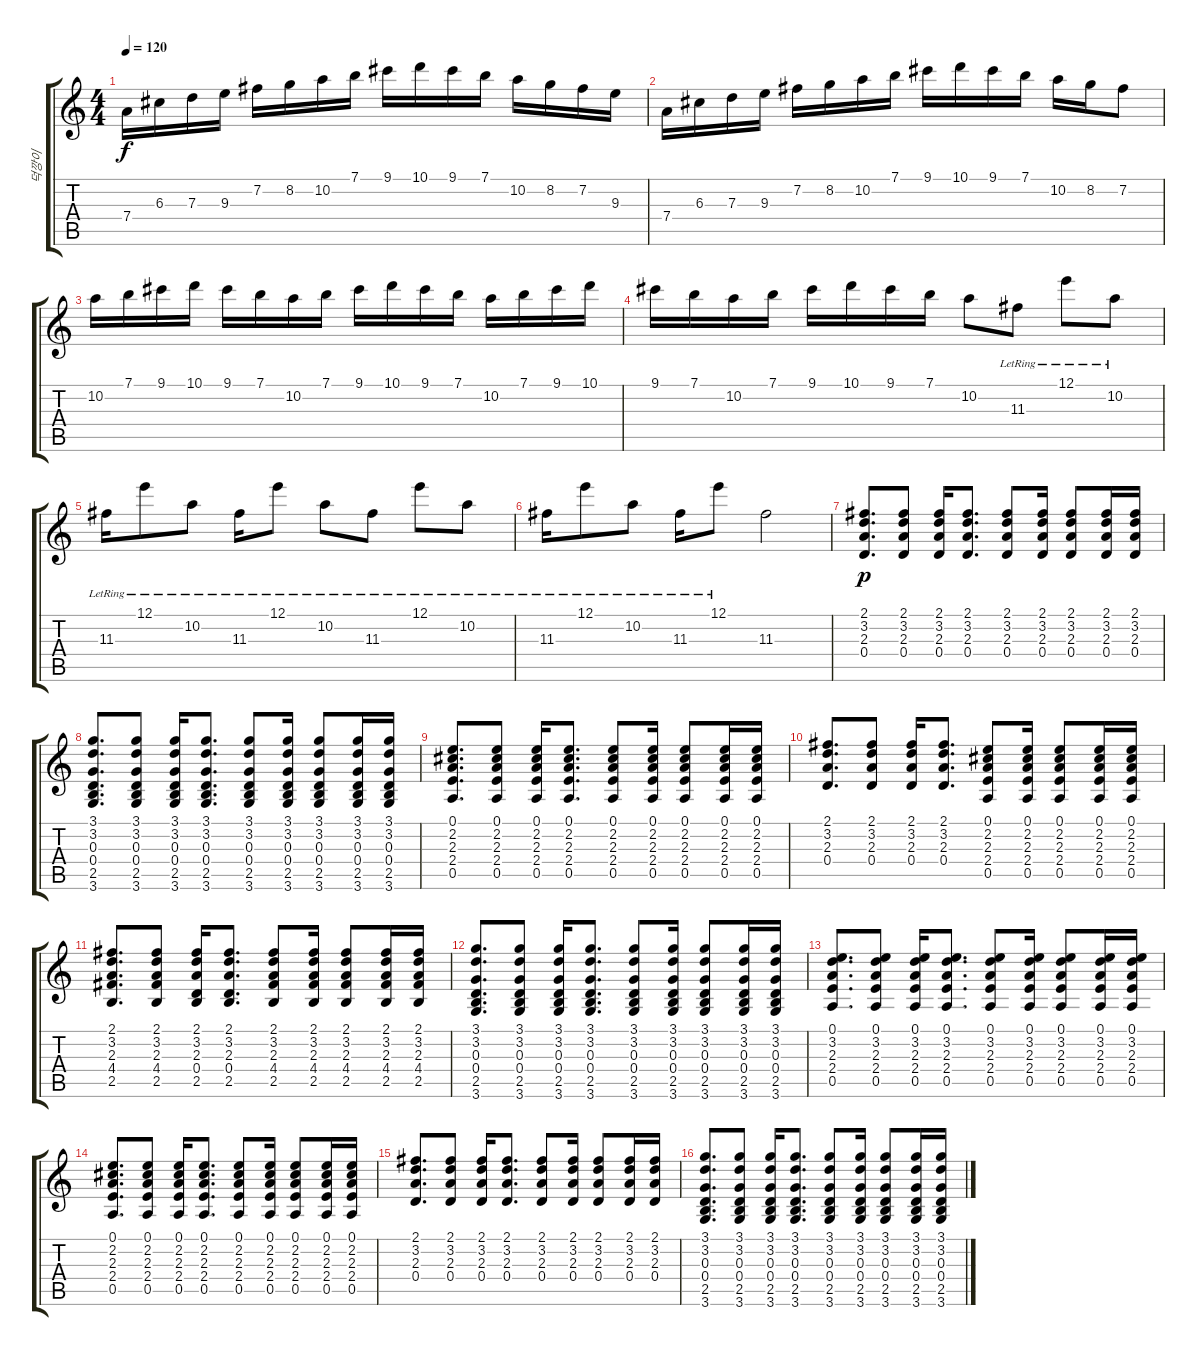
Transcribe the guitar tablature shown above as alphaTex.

\track ("덕깡이" "덕깡이") {instrument acousticguitarsteel}
\staff {score tabs}
\tuning (E4 B3 G3 D3 A2 E2) {hide}
\ts (4 4)
\tempo 120
\clef g2
\ks c
7.4.16{dy f} 6.3.16 7.3.16 9.3.16 7.2.16 8.2.16 10.2.16 7.1.16 9.1.16 10.1.16 9.1.16 7.1.16 10.2.16 8.2.16 7.2.16 9.3.16 |
7.4.16 6.3.16 7.3.16 9.3.16 7.2.16 8.2.16 10.2.16 7.1.16 9.1.16 10.1.16 9.1.16 7.1.16 10.2.16 8.2.16 7.2.8 |
10.2.16 7.1.16 9.1.16 10.1.16 9.1.16 7.1.16 10.2.16 7.1.16 9.1.16 10.1.16 9.1.16 7.1.16 10.2.16 7.1.16 9.1.16 10.1.16 |
9.1.16 7.1.16 10.2.16 7.1.16 9.1.16 10.1.16 9.1.16 7.1.16 10.2.8 11.3{lr}.8 12.1{lr}.8 10.2{lr}.8 |
11.3{lr}.16 12.1{lr}.8 10.2{lr}.8 11.3{lr}.16 12.1{lr}.8 10.2{lr}.8 11.3{lr}.8 12.1{lr}.8 10.2{lr}.8 |
11.3{lr}.16 12.1{lr}.8 10.2{lr}.8 11.3{lr}.16 12.1{lr}.8 11.3.2 |
(2.1 3.2 2.3 0.4).8{d dy p} (2.1 3.2 2.3 0.4).8 (2.1 3.2 2.3 0.4).16 (2.1 3.2 2.3 0.4).8{d} (2.1 3.2 2.3 0.4).8 (2.1 3.2 2.3 0.4).16 (2.1 3.2 2.3 0.4).8 (2.1 3.2 2.3 0.4).16 (2.1 3.2 2.3 0.4).16 |
(3.1 3.2 0.3 0.4 2.5 3.6).8{d} (3.1 3.2 0.3 0.4 2.5 3.6).8 (3.1 3.2 0.3 0.4 2.5 3.6).16 (3.1 3.2 0.3 0.4 2.5 3.6).8{d} (3.1 3.2 0.3 0.4 2.5 3.6).8 (3.1 3.2 0.3 0.4 2.5 3.6).16 (3.1 3.2 0.3 0.4 2.5 3.6).8 (3.1 3.2 0.3 0.4 2.5 3.6).16 (3.1 3.2 0.3 0.4 2.5 3.6).16 |
(0.1 2.2 2.3 2.4 0.5).8{d} (0.1 2.2 2.3 2.4 0.5).8 (0.1 2.2 2.3 2.4 0.5).16 (0.1 2.2 2.3 2.4 0.5).8{d} (0.1 2.2 2.3 2.4 0.5).8 (0.1 2.2 2.3 2.4 0.5).16 (0.1 2.2 2.3 2.4 0.5).8 (0.1 2.2 2.3 2.4 0.5).16 (0.1 2.2 2.3 2.4 0.5).16 |
(2.1 3.2 2.3 0.4).8{d} (2.1 3.2 2.3 0.4).8 (2.1 3.2 2.3 0.4).16 (2.1 3.2 2.3 0.4).8{d} (0.1 2.2 2.3 2.4 0.5).8 (0.1 2.2 2.3 2.4 0.5).16 (0.1 2.2 2.3 2.4 0.5).8 (0.1 2.2 2.3 2.4 0.5).16 (0.1 2.2 2.3 2.4 0.5).16 |
(2.1 3.2 2.3 4.4 2.5).8{d} (2.1 3.2 2.3 4.4 2.5).8 (2.1 3.2 2.3 0.4 2.5).16 (2.1 3.2 2.3 0.4 2.5).8{d} (2.1 3.2 2.3 4.4 2.5).8 (2.1 3.2 2.3 4.4 2.5).16 (2.1 3.2 2.3 4.4 2.5).8 (2.1 3.2 2.3 4.4 2.5).16 (2.1 3.2 2.3 4.4 2.5).16 |
(3.1 3.2 0.3 0.4 2.5 3.6).8{d} (3.1 3.2 0.3 0.4 2.5 3.6).8 (3.1 3.2 0.3 0.4 2.5 3.6).16 (3.1 3.2 0.3 0.4 2.5 3.6).8{d} (3.1 3.2 0.3 0.4 2.5 3.6).8 (3.1 3.2 0.3 0.4 2.5 3.6).16 (3.1 3.2 0.3 0.4 2.5 3.6).8 (3.1 3.2 0.3 0.4 2.5 3.6).16 (3.1 3.2 0.3 0.4 2.5 3.6).16 |
(0.1 3.2 2.3 2.4 0.5).8{d} (0.1 3.2 2.3 2.4 0.5).8 (0.1 3.2 2.3 2.4 0.5).16 (0.1 3.2 2.3 2.4 0.5).8{d} (0.1 3.2 2.3 2.4 0.5).8 (0.1 3.2 2.3 2.4 0.5).16 (0.1 3.2 2.3 2.4 0.5).8 (0.1 3.2 2.3 2.4 0.5).16 (0.1 3.2 2.3 2.4 0.5).16 |
(0.1 2.2 2.3 2.4 0.5).8{d} (0.1 2.2 2.3 2.4 0.5).8 (0.1 2.2 2.3 2.4 0.5).16 (0.1 2.2 2.3 2.4 0.5).8{d} (0.1 2.2 2.3 2.4 0.5).8 (0.1 2.2 2.3 2.4 0.5).16 (0.1 2.2 2.3 2.4 0.5).8 (0.1 2.2 2.3 2.4 0.5).16 (0.1 2.2 2.3 2.4 0.5).16 |
(2.1 3.2 2.3 0.4).8{d} (2.1 3.2 2.3 0.4).8 (2.1 3.2 2.3 0.4).16 (2.1 3.2 2.3 0.4).8{d} (2.1 3.2 2.3 0.4).8 (2.1 3.2 2.3 0.4).16 (2.1 3.2 2.3 0.4).8 (2.1 3.2 2.3 0.4).16 (2.1 3.2 2.3 0.4).16 |
(3.1 3.2 0.3 0.4 2.5 3.6).8{d} (3.1 3.2 0.3 0.4 2.5 3.6).8 (3.1 3.2 0.3 0.4 2.5 3.6).16 (3.1 3.2 0.3 0.4 2.5 3.6).8{d} (3.1 3.2 0.3 0.4 2.5 3.6).8 (3.1 3.2 0.3 0.4 2.5 3.6).16 (3.1 3.2 0.3 0.4 2.5 3.6).8 (3.1 3.2 0.3 0.4 2.5 3.6).16 (3.1 3.2 0.3 0.4 2.5 3.6).16
